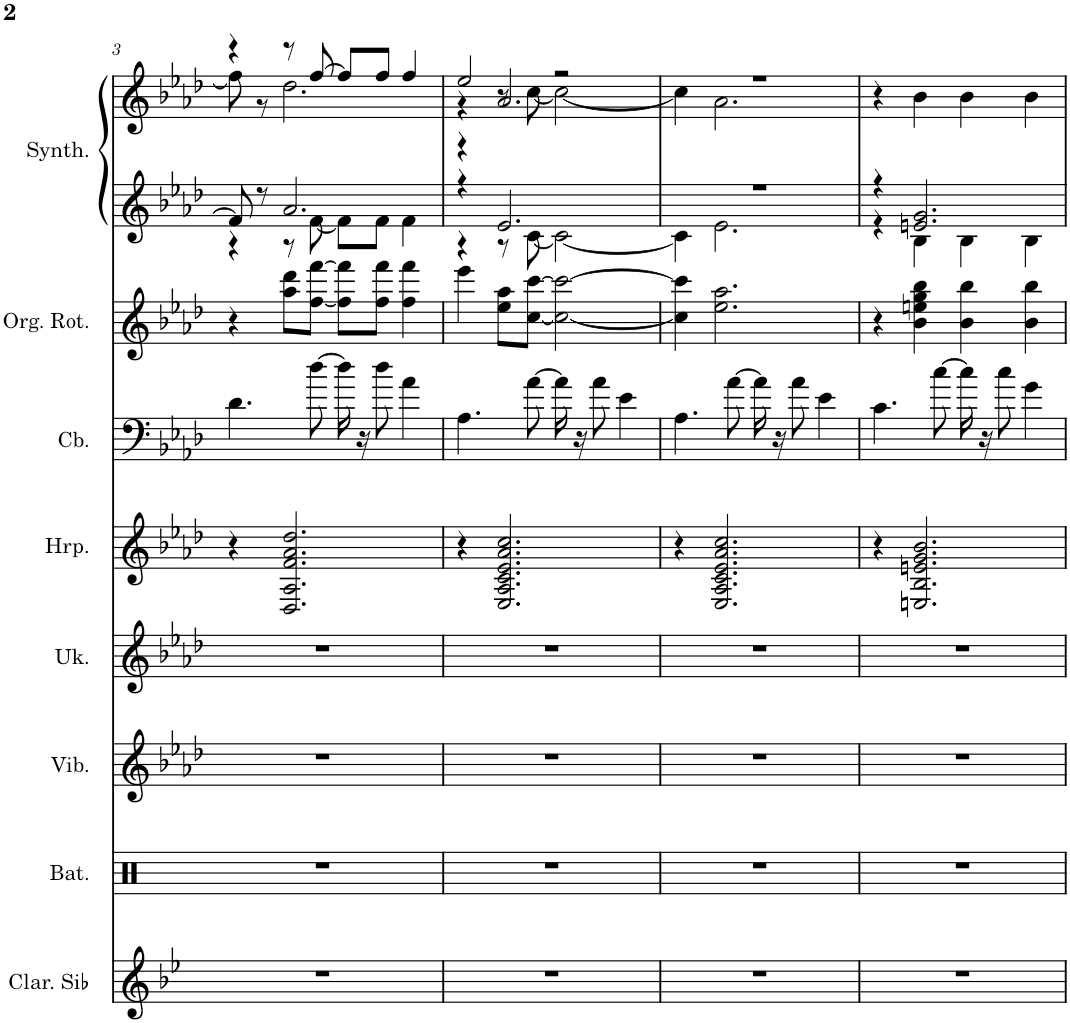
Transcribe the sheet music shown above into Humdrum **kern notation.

**kern	**kern	**kern	**kern	**kern	**kern	**kern	**kern	**kern
*part8	*part7	*part6	*part5	*part4	*part3	*part2	*part1	*part1
*staff9	*staff8	*staff7	*staff6	*staff5	*staff4	*staff3	*staff2	*staff1
*I"Clarinette en Sib	*I"Batterie	*I"Vibraphone, Vibraphone	*I"Ukulélé, Acoustic Guitar (nylon)	*I"Harpe	*I"Contrebasse, Acoustic Bass	*I"Orgue rotatif, Rock Organ	*I"Synthétiseur d'instruments à cordes, Synth Strings 2	*
*I'Clar. Sib	*I'Bat.	*I'Vib.	*I'Uk.	*I'Hrp.	*I'Cb.	*I'Org. Rot.	*I'Synth.	*
!!LO:PB:g=z
*clefG2	*clefX	*clefG2	*clefG2	*clefG2	*clefF4	*clefG2	*clefG2	*clefG2
*Trd1c2	*	*	*	*	*Trd7c12	*	*	*
*k[b-e-]	*k[]	*k[b-e-a-d-]	*k[b-e-a-d-]	*k[b-e-a-d-]	*k[b-e-a-d-]	*k[b-e-a-d-]	*k[b-e-a-d-]	*k[b-e-a-d-]
*M4/4	*M4/4	*M4/4	*M4/4	*M4/4	*M4/4	*M4/4	*M4/4	*M4/4
=3	=3	=3	=3	=3	=3	=3	=3	=3
*	*	*	*	*	*	*	*^	*^
1r	1r	1r	1r	4r	4.d-\	4r	8f/]	4r	4r	8ff\]
.	.	.	.	.	.	.	8r	.	.	8r
.	.	.	.	2.D-/ 2.A-/ 2.f/ 2.a-/ 2.dd-/	.	8aa-\ 8ddd-\L	2.a-/	8r	8r	2.dd-\
.	.	.	.	.	[8dd-\	[8ff\ [8fff\J	.	[8f\	[8ff/	.
.	.	.	.	.	16dd-\]	8ff\] 8fff\]L	.	8f\L]	8ff/L]	.
.	.	.	.	.	16r	.	.	.	.	.
.	.	.	.	.	8dd-\	8ff\ 8fff\J	.	8f\J	8ff/J	.
.	.	.	.	.	4a-\	4ff\ 4fff\	.	4f\	4ff/	.
=4	=4	=4	=4	=4	=4	=4	=4	=4	=4	=4
*	*	*	*	*	*	*	*	*	*	*^
1r	1r	1r	1r	4r	4.A-\	4eee-\	4r	4r	2ee-/	4r	4r
.	.	.	.	2.E-/ 2.A-/ 2.c/ 2.e-/ 2.a-/ 2.cc/	.	8ee-\ 8aa-\L	2.e-/	8r	.	8r	2.a-/
.	.	.	.	.	[8a-\	[8cc\ [8ccc\J	.	[8c\	.	[8cc\	.
.	.	.	.	.	16a-\]	2cc\_ 2ccc\_	.	2c\_	2r	2cc\_	.
.	.	.	.	.	16r	.	.	.	.	.	.
.	.	.	.	.	8a-\	.	.	.	.	.	.
.	.	.	.	.	4e-\	.	.	.	.	.	.
*	*	*	*	*	*	*	*	*	*	*v	*v
=5	=5	=5	=5	=5	=5	=5	=5	=5	=5	=5
1r	1r	1r	1r	4r	4.A-\	4cc\] 4ccc\]	1r	4c\]	1r	4cc\]
.	.	.	.	2.E-/ 2.A-/ 2.c/ 2.e-/ 2.a-/ 2.cc/	.	2.ee-\ 2.aa-\	.	2.e-\	.	2.a-\
.	.	.	.	.	[8a-\	.	.	.	.	.
.	.	.	.	.	16a-\]	.	.	.	.	.
.	.	.	.	.	16r	.	.	.	.	.
.	.	.	.	.	8a-\	.	.	.	.	.
.	.	.	.	.	4e-\	.	.	.	.	.
*	*	*	*	*	*	*	*	*	*v	*v
=6	=6	=6	=6	=6	=6	=6	=6	=6	=6
1r	1r	1r	1r	4r	4.c\	4r	4r	4r	4r
.	.	.	.	2.En/ 2.B-/ 2.en/ 2.g/ 2.b-/	.	4b-\ 4een\ 4gg\ 4bb-\	2.en/ 2.g/	4B-\	4b-\
.	.	.	.	.	[8cc\	.	.	.	.
.	.	.	.	.	16cc\]	4b-\ 4bb-\	.	4B-\	4b-\
.	.	.	.	.	16r	.	.	.	.
.	.	.	.	.	8cc\	.	.	.	.
.	.	.	.	.	4g\	4b-\ 4bb-\	.	4B-\	4b-\
*	*	*	*	*	*	*	*v	*v	*
=	=	=	=	=	=	=	=	=
*-	*-	*-	*-	*-	*-	*-	*-	*-
